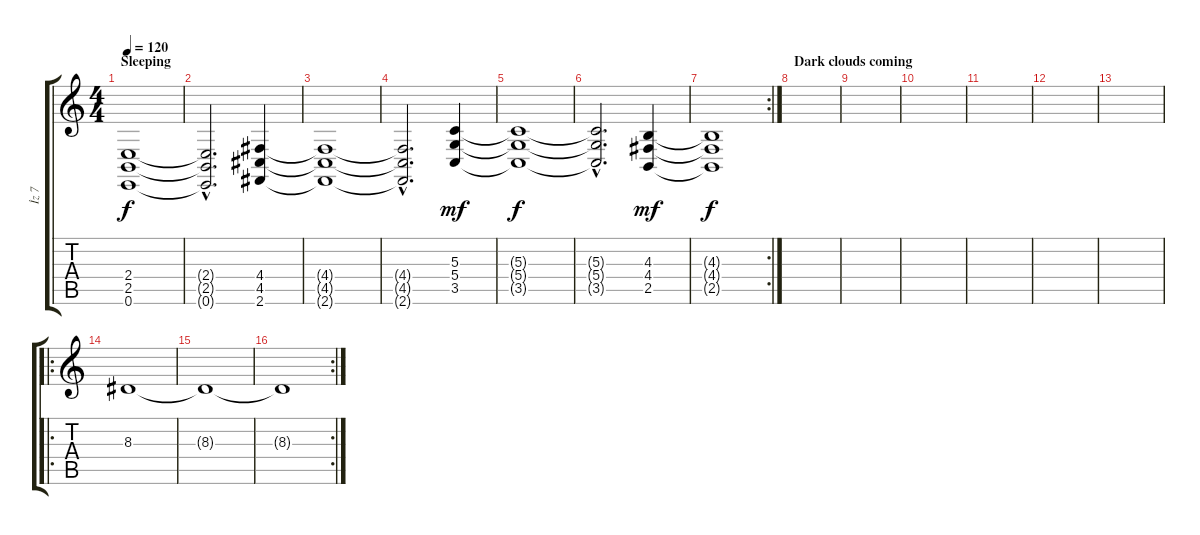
\track ("İz 7" "İz 7") {instrument pad4choir}
\staff {score tabs}
\tuning (E4 B3 G3 D3 A2 E2) {hide}
\ts (4 4)
\section ("" "Sleeping")
\tempo 120
\clef g2
\ks c
(2.4 2.5 0.6).1{dy f instrument pad4choir} |
(2.4{hac t} 2.5{hac t} 0.6{hac t}).2{d} (4.4 4.5 2.6).4 |
(4.4{t} 4.5{t} 2.6{t}).1 |
(4.4{hac t} 4.5{hac t} 2.6{hac t}).2{d} (5.3 5.4 3.5).4{dy mf} |
(5.3{t} 5.4{t} 3.5{t}).1{dy f} |
(5.3{hac t} 5.4{hac t} 3.5{hac t}).2{d} (4.3 4.4 2.5).4{dy mf} |
\rc 2
(4.3{t} 4.4{t} 2.5{t}).1{dy f} |
\section ("" "Dark clouds coming")
|
|
|
|
|
|
\ro
8.3.1 |
8.3{t}.1 |
\rc 2
8.3{t}.1
